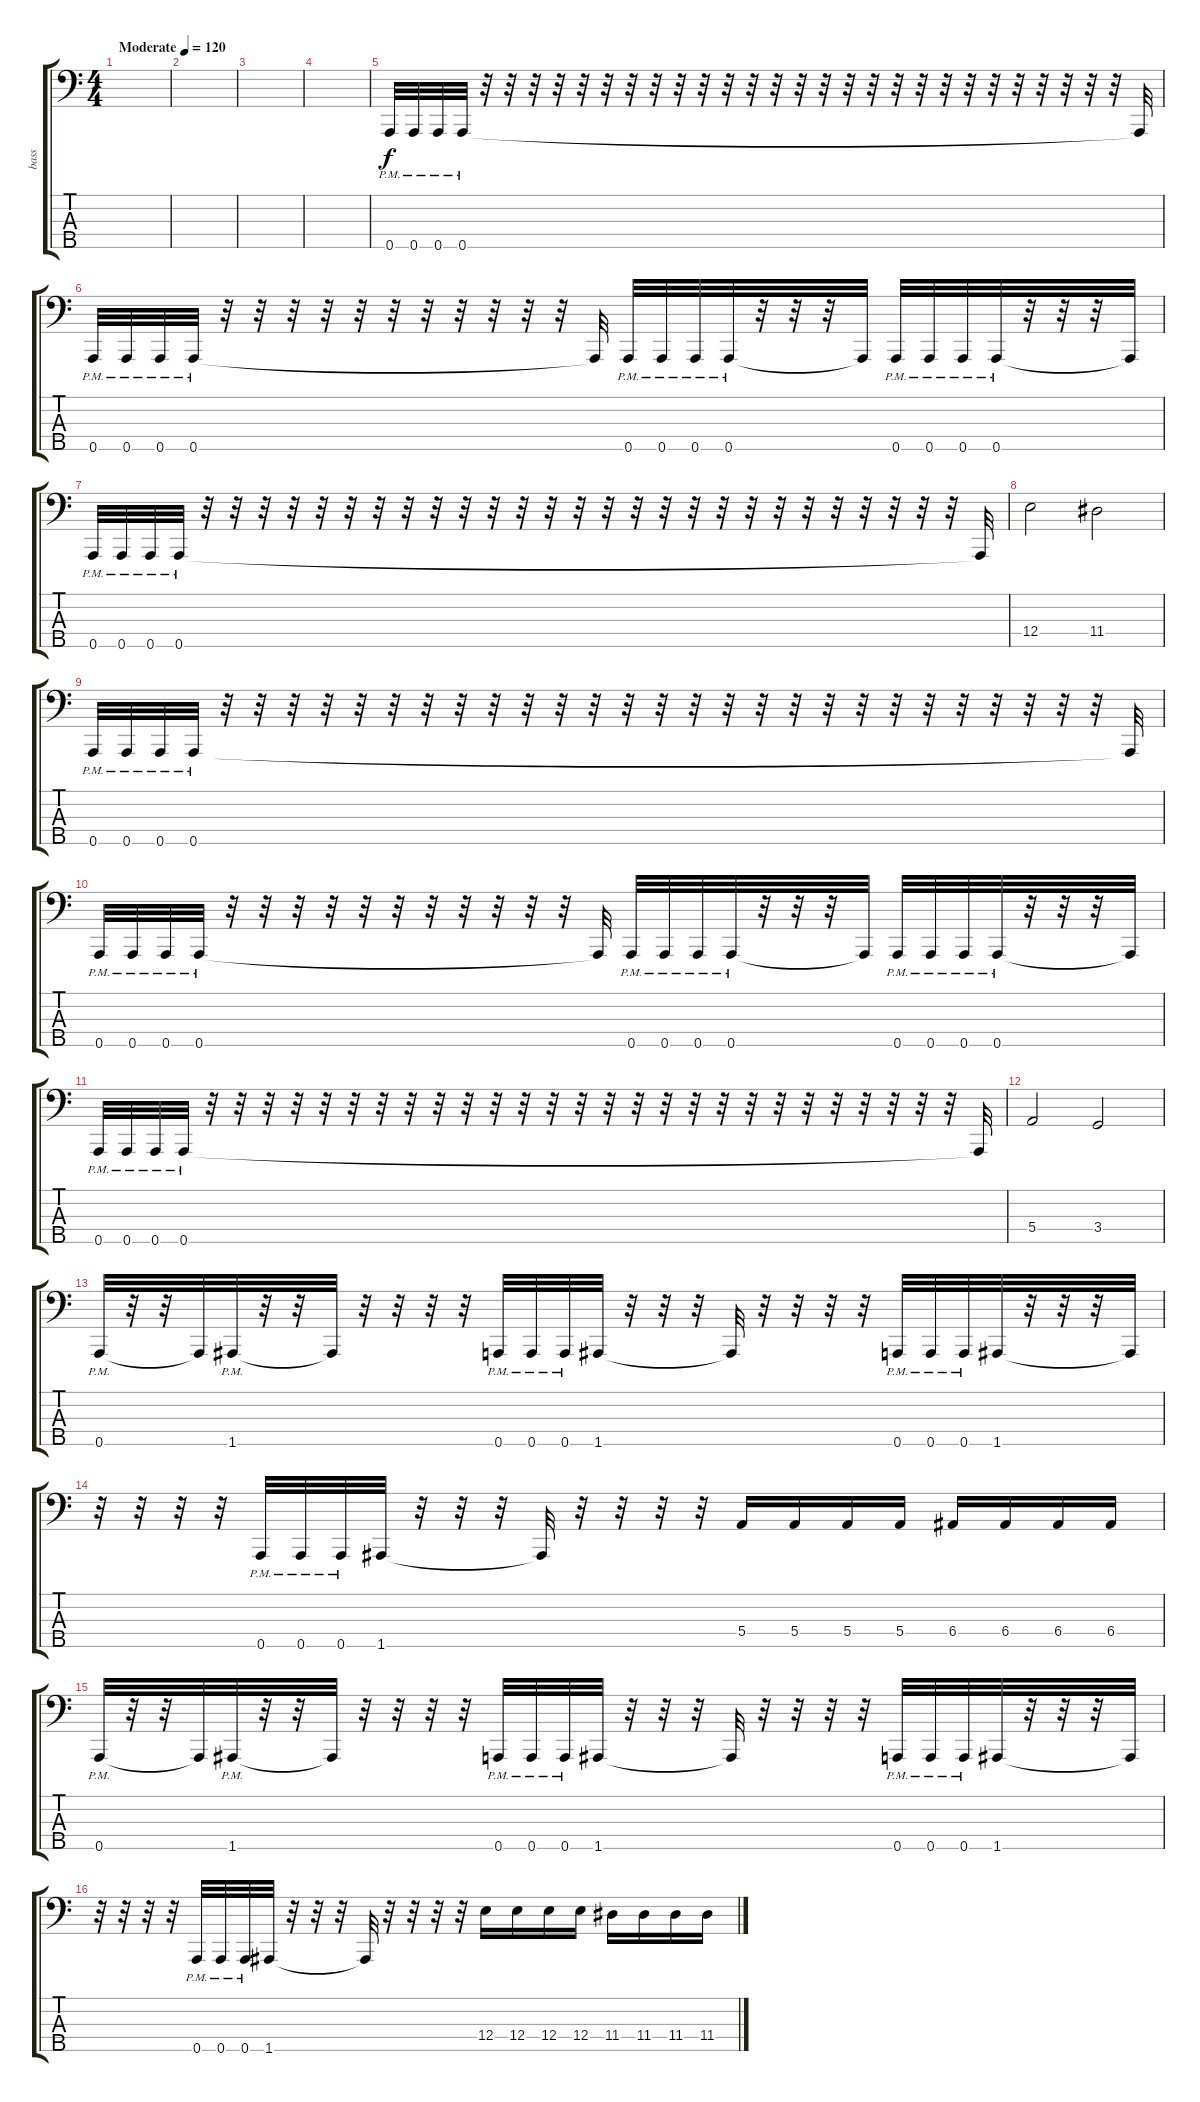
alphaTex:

\track ("bass" "bass") {instrument electricbassfinger}
\staff {score tabs}
\tuning (Gb2 D2 A1 E1 A0) {hide}
\ts (4 4)
\tempo (120 "Moderate")
\clef f4
\ks c
|
|
|
|
0.5{pm}.32 0.5{pm}.32 0.5{pm}.32 0.5{pm}.32 r.32 r.32 r.32 r.32 r.32 r.32 r.32 r.32 r.32 r.32 r.32 r.32 r.32 r.32 r.32 r.32 r.32 r.32 r.32 r.32 r.32 r.32 r.32 r.32 r.32 r.32 r.32 0.5{t}.32 |
0.5{pm}.32 0.5{pm}.32 0.5{pm}.32 0.5{pm}.32 r.32 r.32 r.32 r.32 r.32 r.32 r.32 r.32 r.32 r.32 r.32 0.5{t}.32 0.5{pm}.32 0.5{pm}.32 0.5{pm}.32 0.5{pm}.32 r.32 r.32 r.32 0.5{t}.32 0.5{pm}.32 0.5{pm}.32 0.5{pm}.32 0.5{pm}.32 r.32 r.32 r.32 0.5{t}.32 |
0.5{pm}.32 0.5{pm}.32 0.5{pm}.32 0.5{pm}.32 r.32 r.32 r.32 r.32 r.32 r.32 r.32 r.32 r.32 r.32 r.32 r.32 r.32 r.32 r.32 r.32 r.32 r.32 r.32 r.32 r.32 r.32 r.32 r.32 r.32 r.32 r.32 0.5{t}.32 |
12.4.2 11.4.2 |
0.5{pm}.32 0.5{pm}.32 0.5{pm}.32 0.5{pm}.32 r.32 r.32 r.32 r.32 r.32 r.32 r.32 r.32 r.32 r.32 r.32 r.32 r.32 r.32 r.32 r.32 r.32 r.32 r.32 r.32 r.32 r.32 r.32 r.32 r.32 r.32 r.32 0.5{t}.32 |
0.5{pm}.32 0.5{pm}.32 0.5{pm}.32 0.5{pm}.32 r.32 r.32 r.32 r.32 r.32 r.32 r.32 r.32 r.32 r.32 r.32 0.5{t}.32 0.5{pm}.32 0.5{pm}.32 0.5{pm}.32 0.5{pm}.32 r.32 r.32 r.32 0.5{t}.32 0.5{pm}.32 0.5{pm}.32 0.5{pm}.32 0.5{pm}.32 r.32 r.32 r.32 0.5{t}.32 |
0.5{pm}.32 0.5{pm}.32 0.5{pm}.32 0.5{pm}.32 r.32 r.32 r.32 r.32 r.32 r.32 r.32 r.32 r.32 r.32 r.32 r.32 r.32 r.32 r.32 r.32 r.32 r.32 r.32 r.32 r.32 r.32 r.32 r.32 r.32 r.32 r.32 0.5{t}.32 |
5.4.2 3.4.2 |
0.5{pm}.32 r.32 r.32 0.5{t}.32 1.5{pm}.32 r.32 r.32 1.5{t}.32 r.32 r.32 r.32 r.32 0.5{pm}.32 0.5{pm}.32 0.5{pm}.32 1.5.32 r.32 r.32 r.32 1.5{t}.32 r.32 r.32 r.32 r.32 0.5{pm}.32 0.5{pm}.32 0.5{pm}.32 1.5.32 r.32 r.32 r.32 1.5{t}.32 |
r.32 r.32 r.32 r.32 0.5{pm}.32 0.5{pm}.32 0.5{pm}.32 1.5.32 r.32 r.32 r.32 1.5{t}.32 r.32 r.32 r.32 r.32 5.4.16 5.4.16 5.4.16 5.4.16 6.4.16 6.4.16 6.4.16 6.4.16 |
0.5{pm}.32 r.32 r.32 0.5{t}.32 1.5{pm}.32 r.32 r.32 1.5{t}.32 r.32 r.32 r.32 r.32 0.5{pm}.32 0.5{pm}.32 0.5{pm}.32 1.5.32 r.32 r.32 r.32 1.5{t}.32 r.32 r.32 r.32 r.32 0.5{pm}.32 0.5{pm}.32 0.5{pm}.32 1.5.32 r.32 r.32 r.32 1.5{t}.32 |
r.32 r.32 r.32 r.32 0.5{pm}.32 0.5{pm}.32 0.5{pm}.32 1.5.32 r.32 r.32 r.32 1.5{t}.32 r.32 r.32 r.32 r.32 12.4.16 12.4.16 12.4.16 12.4.16 11.4.16 11.4.16 11.4.16 11.4.16
